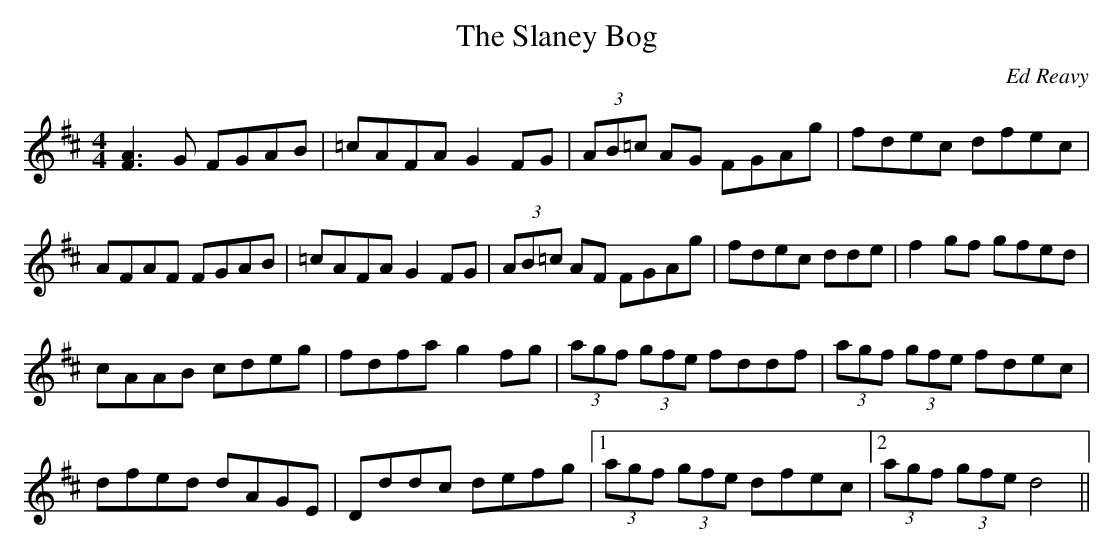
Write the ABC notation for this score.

X:1
T:The Slaney Bog
C:Ed Reavy
M:4/4
L:1/8
K:D
[F3A3] G FGAB|=cAFA G2 FG|(3AB=c AG FGAg|fdec dfec|
AFAF FGAB|=cAFA G2FG|(3AB=c AF FGAg|fdec dde|f2 gf gfed|
cAAB cdeg | fdfa g2 fg|(3agf (3gfe fddf|(3agf (3gfe fdec|
dfed dAGE|Dddc defg|1(3agf (3gfe dfec|2(3agf (3gfe d4||
